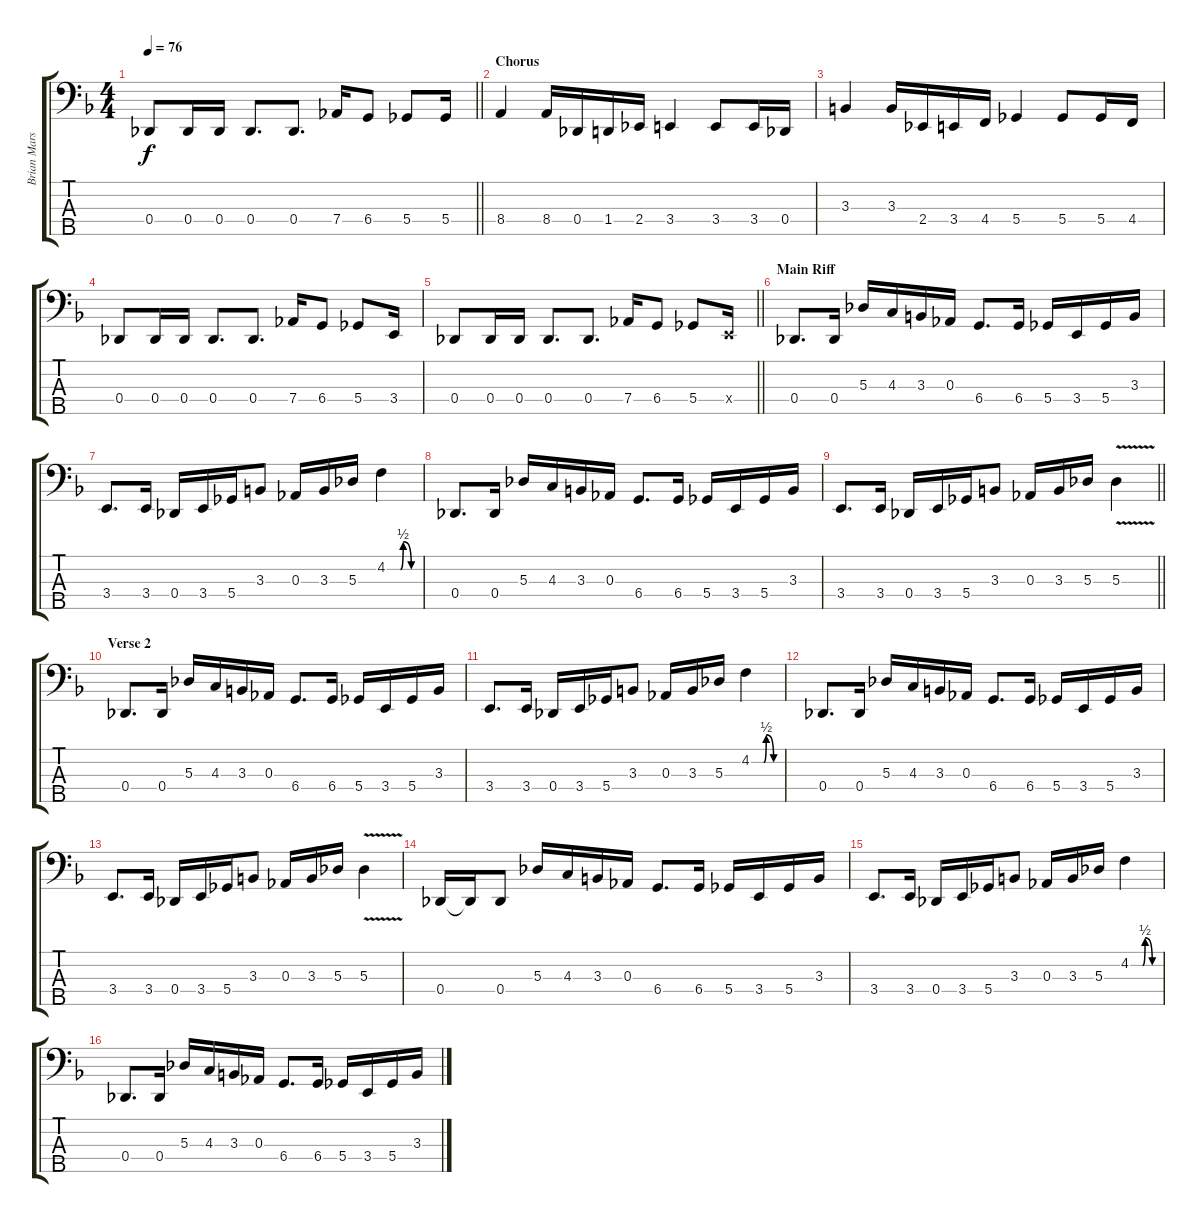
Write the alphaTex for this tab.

\track ("Brian Marshall" "Brian Mars") {instrument electricbassfinger}
\staff {score tabs}
\tuning (Gb2 Db2 Ab1 Db1 Bb0) {hide}
\ts (4 4)
\tempo 76
\clef f4
\barLineRight lightlight
\ks f
0.4.8{dy f} 0.4.16 0.4.16 0.4.8{d} 0.4.8{d} 7.4.16 6.4.8 5.4.8 5.4.16 |
\section ("" "Chorus")
8.4.4 8.4.16 0.4.16 1.4.16 2.4.16 3.4.4 3.4.8 3.4.16 0.4.16 |
3.3.4 3.3.16 2.4.16 3.4.16 4.4.16 5.4.4 5.4.8 5.4.16 4.4.16 |
0.4.8 0.4.16 0.4.16 0.4.8{d} 0.4.8{d} 7.4.16 6.4.8 5.4.8 3.4.16 |
\barLineRight lightlight
0.4.8 0.4.16 0.4.16 0.4.8{d} 0.4.8{d} 7.4.16 6.4.8 5.4.8 3.4{x}.16 |
\section ("" "Main Riff")
0.4.8{d} 0.4.16 5.3.16 4.3.16 3.3.16 0.3.16 6.4.8{d} 6.4.16 5.4.16 3.4.16 5.4.16 3.3.16 |
3.4.8{d} 3.4.16 0.4.16 3.4.16 5.4.16 3.3.8 0.3.16 3.3.16 5.3.16 4.2{be (custom 0 0 25 0 30 2 45 0 60 0)}.4 |
0.4.8{d} 0.4.16 5.3.16 4.3.16 3.3.16 0.3.16 6.4.8{d} 6.4.16 5.4.16 3.4.16 5.4.16 3.3.16 |
\barLineRight lightlight
3.4.8{d} 3.4.16 0.4.16 3.4.16 5.4.16 3.3.8 0.3.16 3.3.16 5.3.16 5.3{v}.4 |
\section ("" "Verse 2")
0.4.8{d} 0.4.16 5.3.16 4.3.16 3.3.16 0.3.16 6.4.8{d} 6.4.16 5.4.16 3.4.16 5.4.16 3.3.16 |
3.4.8{d} 3.4.16 0.4.16 3.4.16 5.4.16 3.3.8 0.3.16 3.3.16 5.3.16 4.2{be (custom 0 0 25 0 30 2 45 0 60 0)}.4 |
0.4.8{d} 0.4.16 5.3.16 4.3.16 3.3.16 0.3.16 6.4.8{d} 6.4.16 5.4.16 3.4.16 5.4.16 3.3.16 |
3.4.8{d} 3.4.16 0.4.16 3.4.16 5.4.16 3.3.8 0.3.16 3.3.16 5.3.16 5.3{v}.4 |
0.4.16 0.4{t}.16 0.4.8 5.3.16 4.3.16 3.3.16 0.3.16 6.4.8{d} 6.4.16 5.4.16 3.4.16 5.4.16 3.3.16 |
3.4.8{d} 3.4.16 0.4.16 3.4.16 5.4.16 3.3.8 0.3.16 3.3.16 5.3.16 4.2{be (custom 0 0 25 0 30 2 45 0 60 0)}.4 |
0.4.8{d} 0.4.16 5.3.16 4.3.16 3.3.16 0.3.16 6.4.8{d} 6.4.16 5.4.16 3.4.16 5.4.16 3.3.16
